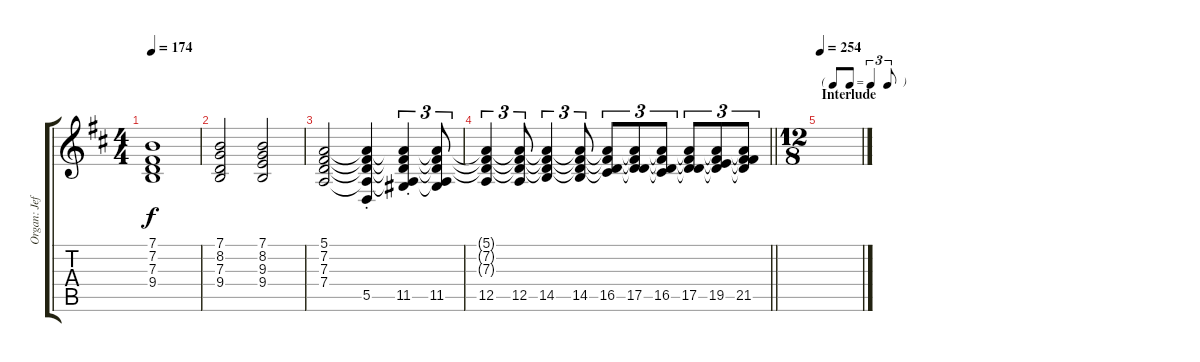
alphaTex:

\track ("Organ: Jeff" "Organ: Jef") {instrument drawbarorgan}
\staff {score tabs}
\tuning (E4 B3 G3 D3 A2 E2) {hide}
\ts (4 4)
\tempo 174
\clef g2
\ks d
(7.1 7.2 7.3 9.4).1{dy f} |
(7.1 8.2 7.3 9.4).2 (7.1 8.2 9.3 9.4).2 |
(5.1 7.2 7.3 7.4).2 (5.1{t} 7.2{t} 7.3{t} 7.4{t} 5.5{st}).4 (5.1{t} 7.2{t} 7.3{t} 7.4{t} 11.5{st}).4{tu (3 2)} (5.1{t} 7.2{t} 7.3{t} 7.4{t} 11.5).8{tu (3 2)} |
\barLineRight lightlight
(5.1{t} 7.2{t} 7.3{t} 12.5).4{tu (3 2)} (5.1{t} 7.2{t} 7.3{t} 12.5).8{tu (3 2)} (5.1{t} 7.2{t} 7.3{t} 14.5).4{tu (3 2)} (5.1{t} 7.2{t} 7.3{t} 14.5).8{tu (3 2)} (5.1{t} 7.2{t} 7.3{t} 16.5).8{tu (3 2)} (5.1{t} 7.2{t} 7.3{t} 17.5).8{tu (3 2)} (5.1{t} 7.2{t} 7.3{t} 16.5).8{tu (3 2)} (5.1{t} 7.2{t} 7.3{t} 17.5).8{tu (3 2)} (5.1{t} 7.2{t} 7.3{t} 19.5).8{tu (3 2)} (5.1{t} 7.2{t} 7.3{t} 21.5).8{tu (3 2)} |
\ts (12 8)
\tf triplet8th
\section ("" "Interlude")
\tempo 254
